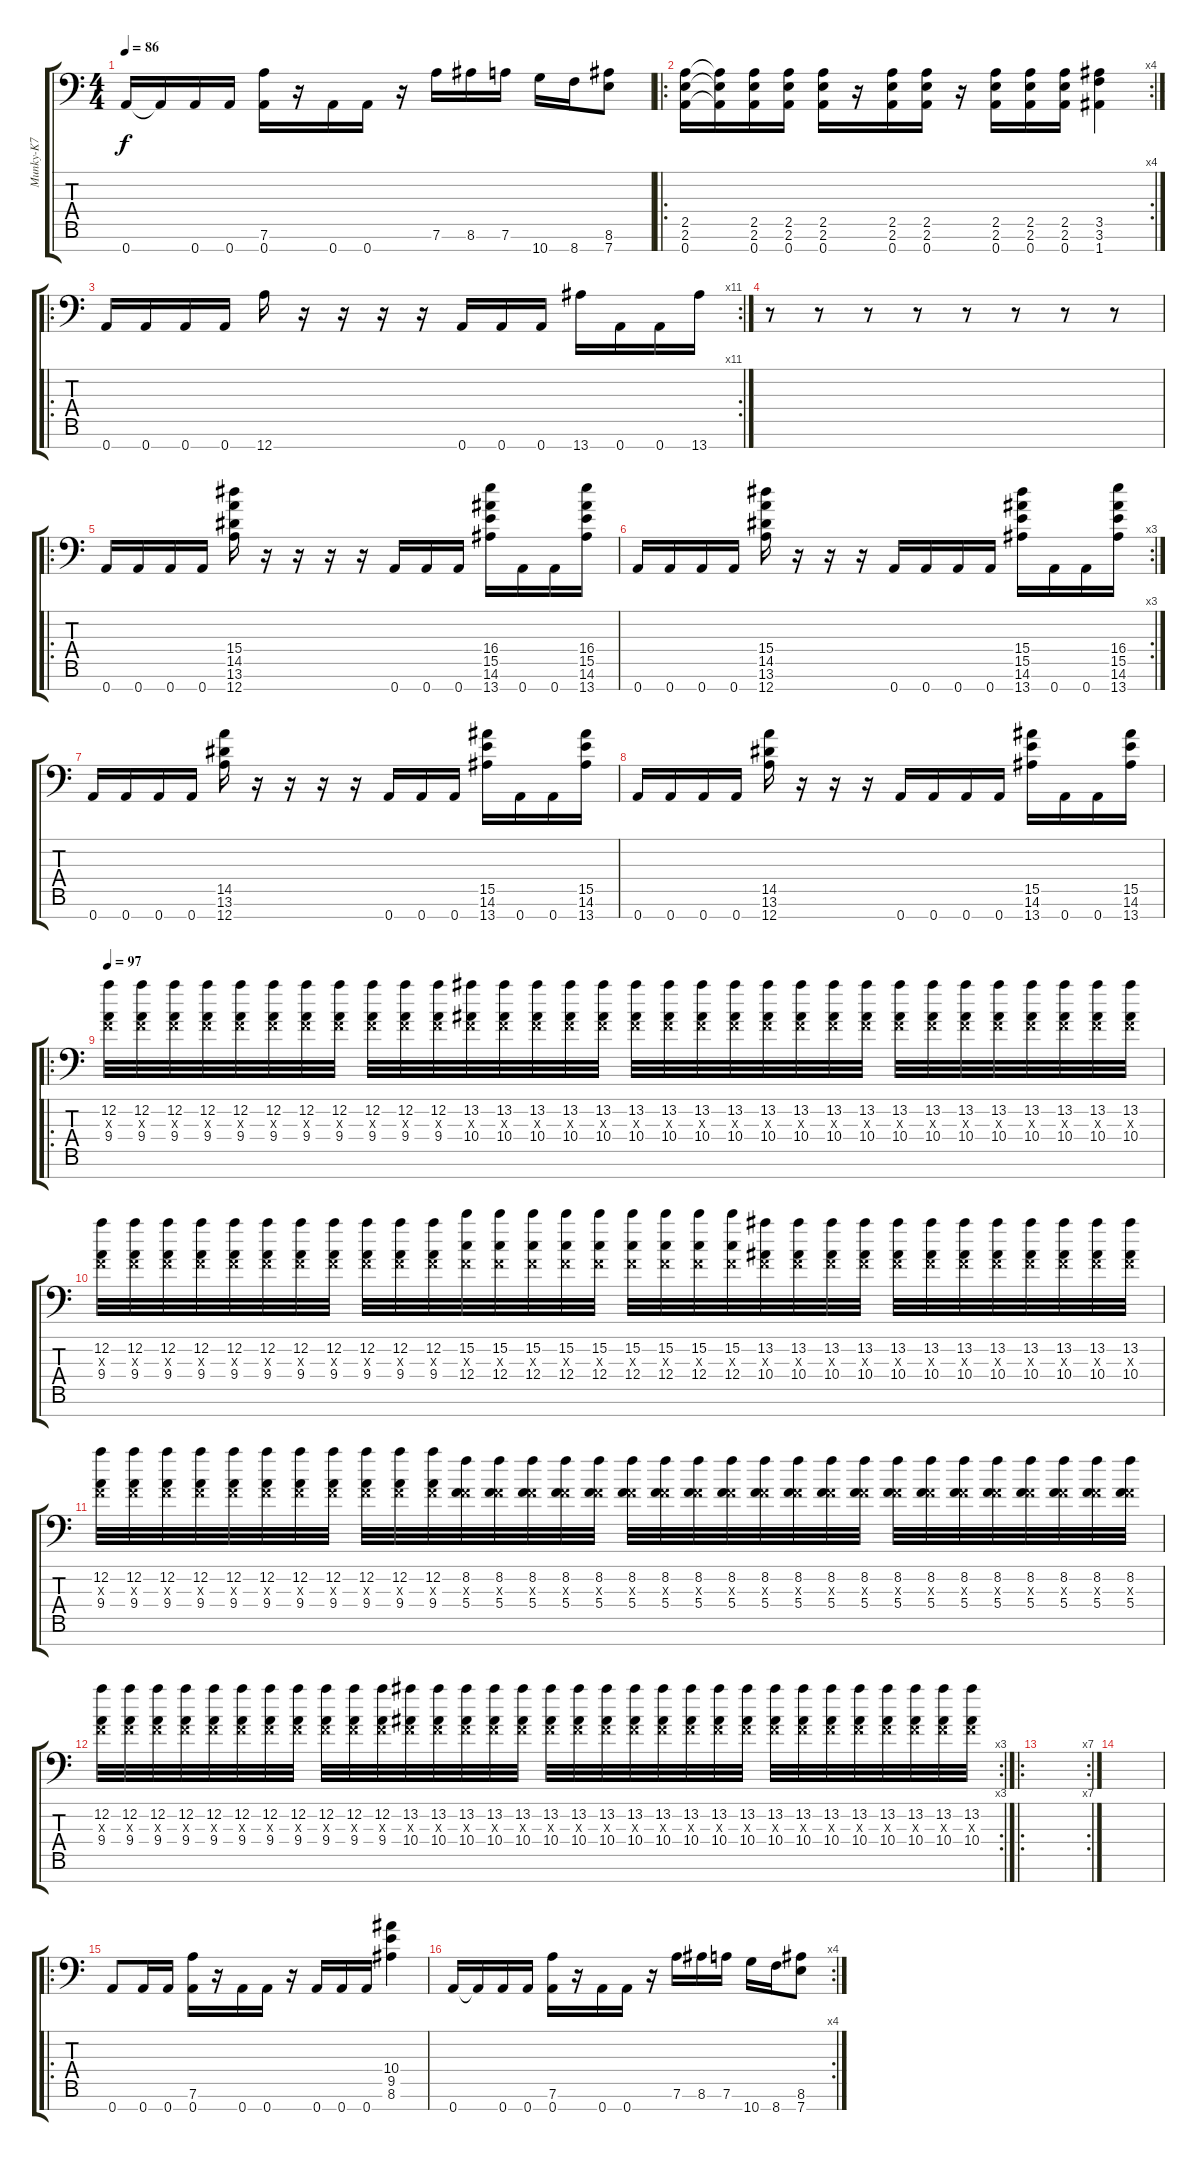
\track ("Munky-K7" "Munky-K7") {instrument distortionguitar}
\staff {score tabs}
\tuning (D4 A3 F3 C3 G2 D2 A1) {hide}
\ts (4 4)
\tempo 86
\clef f4
\ks c
0.7.16{dy f} 0.7{t}.16 0.7.16 0.7.16 (7.6 0.7).16 r.16 0.7.16 0.7.16 r.16 7.6.16 8.6.16 7.6.16 10.7.16 8.7.16 (8.6 7.7).8 |
\ro
\rc 4
(2.5 2.6 0.7).16 (2.5{t} 2.6{t} 0.7{t}).16 (2.5 2.6 0.7).16 (2.5 2.6 0.7).16 (2.5 2.6 0.7).16 r.16 (2.5 2.6 0.7).16 (2.5 2.6 0.7).16 r.16 (2.5 2.6 0.7).16 (2.5 2.6 0.7).16 (2.5 2.6 0.7).16 (3.5 3.6 1.7).4 |
\ro
\rc 11
0.7.16 0.7.16 0.7.16 0.7.16 12.7.16 r.16 r.16 r.16 r.16 0.7.16 0.7.16 0.7.16 13.7.16 0.7.16 0.7.16 13.7.16 |
r.8 r.8 r.8 r.8 r.8 r.8 r.8 r.8 |
\ro
0.7.16 0.7.16 0.7.16 0.7.16 (15.4 14.5 13.6 12.7).16 r.16 r.16 r.16 r.16 0.7.16 0.7.16 0.7.16 (16.4 15.5 14.6 13.7).16 0.7.16 0.7.16 (16.4 15.5 14.6 13.7).16 |
\rc 3
0.7.16 0.7.16 0.7.16 0.7.16 (15.4 14.5 13.6 12.7).16 r.16 r.16 r.16 0.7.16 0.7.16 0.7.16 0.7.16 (15.4 15.5 14.6 13.7).16 0.7.16 0.7.16 (16.4 15.5 14.6 13.7).16 |
0.7.16 0.7.16 0.7.16 0.7.16 (14.5 13.6 12.7).16 r.16 r.16 r.16 r.16 0.7.16 0.7.16 0.7.16 (15.5 14.6 13.7).16 0.7.16 0.7.16 (15.5 14.6 13.7).16 |
0.7.16 0.7.16 0.7.16 0.7.16 (14.5 13.6 12.7).16 r.16 r.16 r.16 0.7.16 0.7.16 0.7.16 0.7.16 (15.5 14.6 13.7).16 0.7.16 0.7.16 (15.5 14.6 13.7).16 |
\ro
\tempo 97
(12.2 0.3{x} 9.4).32 (12.2 0.3{x} 9.4).32 (12.2 0.3{x} 9.4).32 (12.2 0.3{x} 9.4).32 (12.2 0.3{x} 9.4).32 (12.2 0.3{x} 9.4).32 (12.2 0.3{x} 9.4).32 (12.2 0.3{x} 9.4).32 (12.2 0.3{x} 9.4).32 (12.2 0.3{x} 9.4).32 (12.2 0.3{x} 9.4).32 (13.2 0.3{x} 10.4).32 (13.2 0.3{x} 10.4).32 (13.2 0.3{x} 10.4).32 (13.2 0.3{x} 10.4).32 (13.2 0.3{x} 10.4).32 (13.2 0.3{x} 10.4).32 (13.2 0.3{x} 10.4).32 (13.2 0.3{x} 10.4).32 (13.2 0.3{x} 10.4).32 (13.2 0.3{x} 10.4).32 (13.2 0.3{x} 10.4).32 (13.2 0.3{x} 10.4).32 (13.2 0.3{x} 10.4).32 (13.2 0.3{x} 10.4).32 (13.2 0.3{x} 10.4).32 (13.2 0.3{x} 10.4).32 (13.2 0.3{x} 10.4).32 (13.2 0.3{x} 10.4).32 (13.2 0.3{x} 10.4).32 (13.2 0.3{x} 10.4).32 (13.2 0.3{x} 10.4).32 |
(12.2 0.3{x} 9.4).32 (12.2 0.3{x} 9.4).32 (12.2 0.3{x} 9.4).32 (12.2 0.3{x} 9.4).32 (12.2 0.3{x} 9.4).32 (12.2 0.3{x} 9.4).32 (12.2 0.3{x} 9.4).32 (12.2 0.3{x} 9.4).32 (12.2 0.3{x} 9.4).32 (12.2 0.3{x} 9.4).32 (12.2 0.3{x} 9.4).32 (15.2 0.3{x} 12.4).32 (15.2 0.3{x} 12.4).32 (15.2 0.3{x} 12.4).32 (15.2 0.3{x} 12.4).32 (15.2 0.3{x} 12.4).32 (15.2 0.3{x} 12.4).32 (15.2 0.3{x} 12.4).32 (15.2 0.3{x} 12.4).32 (15.2 0.3{x} 12.4).32 (13.2 0.3{x} 10.4).32 (13.2 0.3{x} 10.4).32 (13.2 0.3{x} 10.4).32 (13.2 0.3{x} 10.4).32 (13.2 0.3{x} 10.4).32 (13.2 0.3{x} 10.4).32 (13.2 0.3{x} 10.4).32 (13.2 0.3{x} 10.4).32 (13.2 0.3{x} 10.4).32 (13.2 0.3{x} 10.4).32 (13.2 0.3{x} 10.4).32 (13.2 0.3{x} 10.4).32 |
(12.2 0.3{x} 9.4).32 (12.2 0.3{x} 9.4).32 (12.2 0.3{x} 9.4).32 (12.2 0.3{x} 9.4).32 (12.2 0.3{x} 9.4).32 (12.2 0.3{x} 9.4).32 (12.2 0.3{x} 9.4).32 (12.2 0.3{x} 9.4).32 (12.2 0.3{x} 9.4).32 (12.2 0.3{x} 9.4).32 (12.2 0.3{x} 9.4).32 (8.2 0.3{x} 5.4).32 (8.2 0.3{x} 5.4).32 (8.2 0.3{x} 5.4).32 (8.2 0.3{x} 5.4).32 (8.2 0.3{x} 5.4).32 (8.2 0.3{x} 5.4).32 (8.2 0.3{x} 5.4).32 (8.2 0.3{x} 5.4).32 (8.2 0.3{x} 5.4).32 (8.2 0.3{x} 5.4).32 (8.2 0.3{x} 5.4).32 (8.2 0.3{x} 5.4).32 (8.2 0.3{x} 5.4).32 (8.2 0.3{x} 5.4).32 (8.2 0.3{x} 5.4).32 (8.2 0.3{x} 5.4).32 (8.2 0.3{x} 5.4).32 (8.2 0.3{x} 5.4).32 (8.2 0.3{x} 5.4).32 (8.2 0.3{x} 5.4).32 (8.2 0.3{x} 5.4).32 |
\rc 3
(12.2 0.3{x} 9.4).32 (12.2 0.3{x} 9.4).32 (12.2 0.3{x} 9.4).32 (12.2 0.3{x} 9.4).32 (12.2 0.3{x} 9.4).32 (12.2 0.3{x} 9.4).32 (12.2 0.3{x} 9.4).32 (12.2 0.3{x} 9.4).32 (12.2 0.3{x} 9.4).32 (12.2 0.3{x} 9.4).32 (12.2 0.3{x} 9.4).32 (13.2 0.3{x} 10.4).32 (13.2 0.3{x} 10.4).32 (13.2 0.3{x} 10.4).32 (13.2 0.3{x} 10.4).32 (13.2 0.3{x} 10.4).32 (13.2 0.3{x} 10.4).32 (13.2 0.3{x} 10.4).32 (13.2 0.3{x} 10.4).32 (13.2 0.3{x} 10.4).32 (13.2 0.3{x} 10.4).32 (13.2 0.3{x} 10.4).32 (13.2 0.3{x} 10.4).32 (13.2 0.3{x} 10.4).32 (13.2 0.3{x} 10.4).32 (13.2 0.3{x} 10.4).32 (13.2 0.3{x} 10.4).32 (13.2 0.3{x} 10.4).32 (13.2 0.3{x} 10.4).32 (13.2 0.3{x} 10.4).32 (13.2 0.3{x} 10.4).32 (13.2 0.3{x} 10.4).32 |
\ro
\rc 7
|
|
\ro
0.7.8 0.7.16 0.7.16 (7.6 0.7).16 r.16 0.7.16 0.7.16 r.16 0.7.16 0.7.16 0.7.16 (10.4 9.5 8.6).4 |
\rc 4
0.7.16 0.7{t}.16 0.7.16 0.7.16 (7.6 0.7).16 r.16 0.7.16 0.7.16 r.16 7.6.16 8.6.16 7.6.16 10.7.16 8.7.16 (8.6 7.7).8
